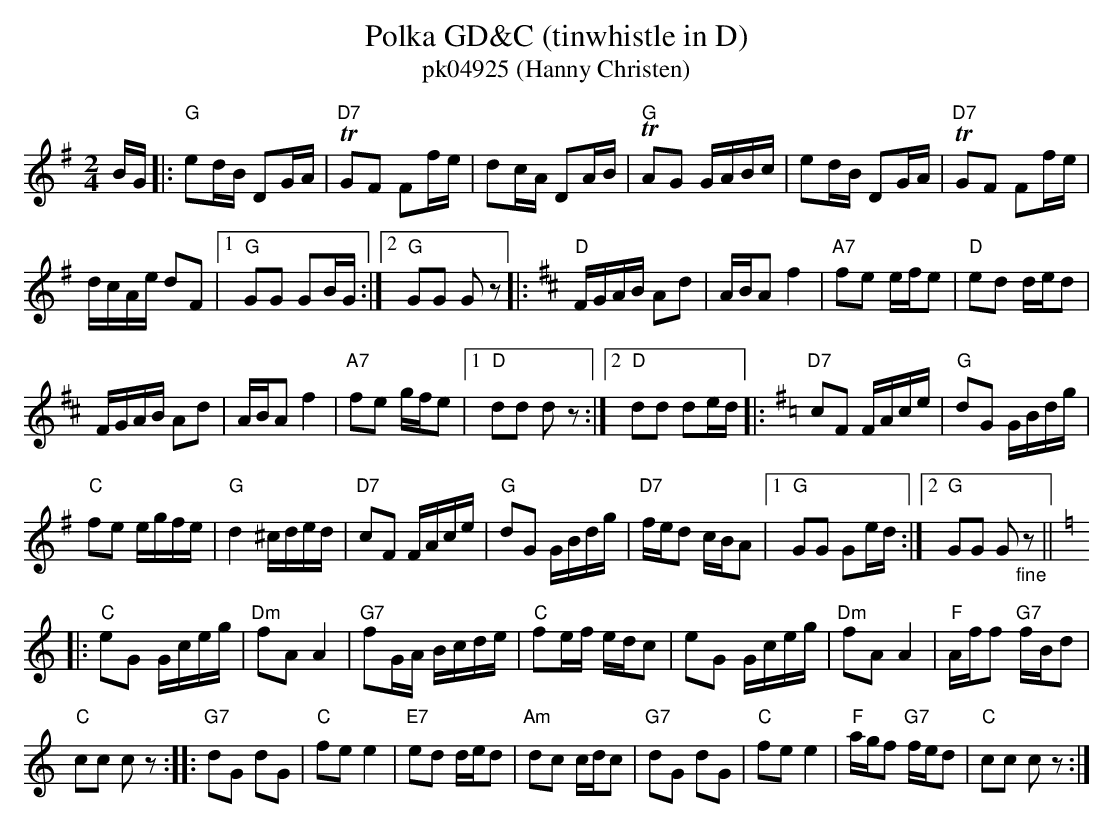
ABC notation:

X:1
T:Polka GD&C (tinwhistle in D)
T:pk04925 (Hanny Christen)
M:2/4
L:1/16
K:G %%MIDI gchordon
BG |: "G"e2dB D2GA | "D7"TG2F2 F2fe | d2cA D2AB | "G"TA2G2 GABc | e2dB D2GA | "D7"TG2F2 F2fe |
dcAe d2F2 |1 "G"G2G2 G2BG :|2 "G"G2G2 G2z2 [K:Dmaj] \
|: "D"FGAB A2d2 | ABA2 f4 | "A7"f2e2 efe2 | "D"e2d2 ded2 |
FGAB A2d2 | ABA2 f4 | "A7"f2e2 gfe2 |1 "D"d2d2 d2z2 :|2 "D"d2d2 d2ed [K:Gmaj] \
|: "D7"c2F2 FAce | "G"d2G2 GBdg |
"C"f2e2 egfe | "G"d4 ^cded | "D7"c2F2 FAce | "G"d2G2 GBdg | "D7"fed2 cBA2 |1 "G"G2G2 G2ed :|2 "G"G2G2 G2"_fine"z2 || [K:Cmaj]
|: "C"e2G2 Gceg | "Dm"f2A2A4 | "G7"f2GA Bcde | "C"f2ef edc2 | e2G2 Gceg | "Dm"f2A2A4 | "F"Aff2 "G7"fBd2 |
"C"c2c2 c2z2 :: \
"G7"d2G2 d2G2 | "C"f2e2e4 | "E7"e2d2 ded2 | "Am"d2c2 cdc2 | "G7"d2G2 d2G2 | "C"f2e2e4 | "F"agf2 "G7"fed2 | "C"c2c2 c2z2 :|
